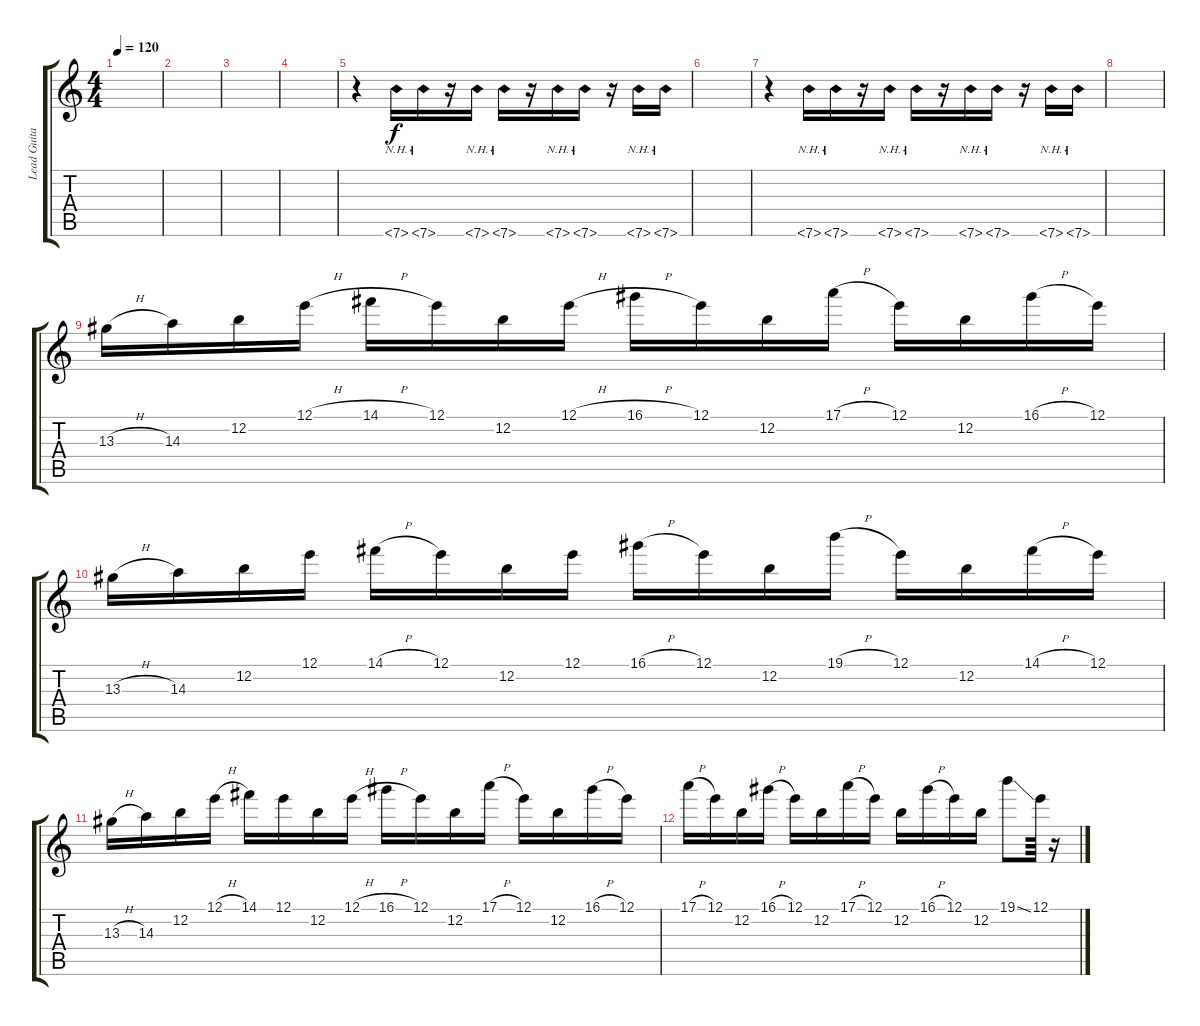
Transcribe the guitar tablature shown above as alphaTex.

\track ("Lead Guitar" "Lead Guita") {instrument overdrivenguitar}
\staff {score tabs}
\tuning (E4 B3 G3 D3 A2 E2) {hide}
\ts (4 4)
\tempo 120
\clef g2
\ks c
|
|
|
|
r.4{volume 5} 7.6{nh}.16 7.6{nh}.16 r.16 7.6{nh}.16 7.6{nh}.16 r.16 7.6{nh}.16 7.6{nh}.16 r.16 7.6{nh}.16 7.6{nh}.16 |
|
r.4{volume 5} 7.6{nh}.16 7.6{nh}.16 r.16 7.6{nh}.16 7.6{nh}.16 r.16 7.6{nh}.16 7.6{nh}.16 r.16 7.6{nh}.16 7.6{nh}.16 |
|
13.3{h}.16{volume 13} 14.3.16 12.2.16 12.1{h}.16 14.1{h}.16 12.1.16 12.2.16 12.1{h}.16 16.1{h}.16 12.1.16 12.2.16 17.1{h}.16 12.1.16 12.2.16 16.1{h}.16 12.1.16 |
13.3{h}.16 14.3.16 12.2.16 12.1.16 14.1{h}.16 12.1.16 12.2.16 12.1.16 16.1{h}.16 12.1.16 12.2.16 19.1{h}.16 12.1.16 12.2.16 14.1{h}.16 12.1.16 |
13.3{h}.16 14.3.16 12.2.16 12.1{h}.16 14.1.16 12.1.16 12.2.16 12.1{h}.16 16.1{h}.16 12.1.16 12.2.16 17.1{h}.16 12.1.16 12.2.16 16.1{h}.16 12.1.16 |
17.1{h}.16 12.1.16 12.2.16 16.1{h}.16 12.1.16 12.2.16 17.1{h}.16 12.1.16 12.2.16 16.1{h}.16 12.1.16 12.2.16 19.1{ss}.8 12.1.64 r.16
